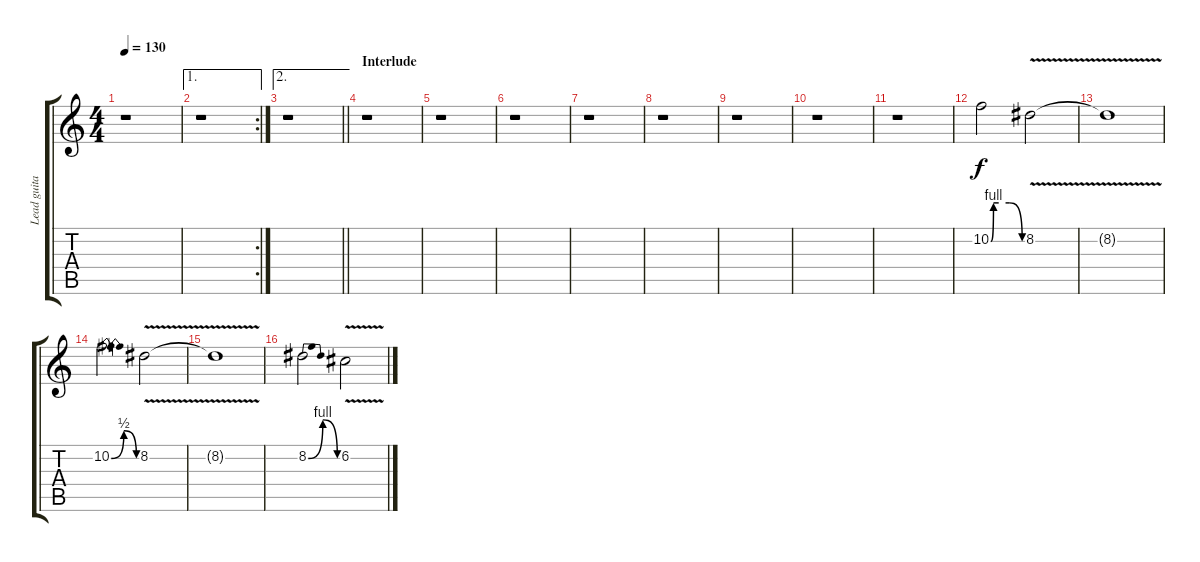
\track ("Lead guitar 2" "Lead guita") {instrument distortionguitar}
\staff {score tabs}
\tuning (C4 G3 Eb3 Bb2 F2 C2) {hide}
\ts (4 4)
\tempo 130
\clef g2
\ks c
r.1{dy f} |
\ae 1
\rc 2
r.1 |
\ae 2
\barLineRight lightlight
r.1 |
\section ("" "Interlude")
r.1 |
r.1 |
r.1 |
r.1 |
r.1 |
r.1 |
r.1 |
r.1 |
10.2{be (custom 0 0 5 4 15 4 35 4 60 0)}.2 8.2{v}.2 |
8.2{t}.1 |
10.2{be (bendrelease 0 0 10 2 35 2 60 0)}.2 8.2{v}.2 |
8.2{t}.1 |
8.2{be (bendrelease 0 0 10 4 35 4 60 0)}.2 6.2{v}.2
